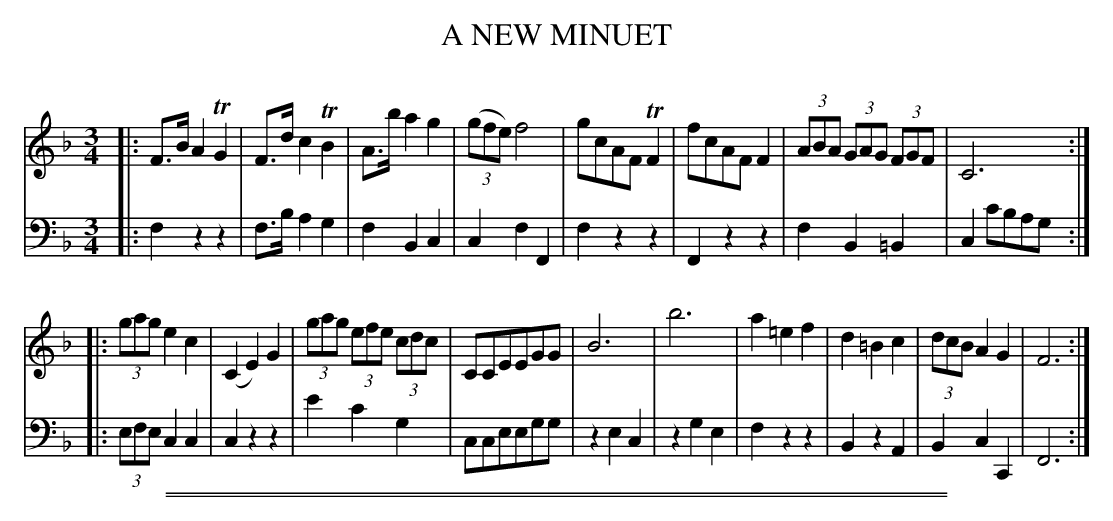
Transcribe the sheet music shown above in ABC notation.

X:1
T: A NEW MINUET
C:
M: 3/4
L: 1/8
K: F
V: 1 staves=2
|:\
F>B A2 TG2 | F>d c2 TB2 | A>b a2 g2 | (3(gfe) f4 |\
gcAF TF2 | fcAF F2 | (3ABA (3GAG (3FGF | C6 :|
|:\
(3gag e2 c2 | (C2 E2) G2 | (3gag (3efe (3cdc | CCEEGG |\
B6 | b6 | a2 =e2 f2 | d2 =B2 c2 | (3dcB A2 G2 | F6 :|
V: 2 clef=bass middle=d
|: f2 z2 z2 | f>b a2 g2 | f2 B2 c2 | c2 f2 F2 | f2 z2 z2 | F2 z2 z2 |
f2 B2 =B2 | c2 c'bag :||: (3efe c2 c2 | c2 z2 z2 | e'2 c'2 g2 |
cceegg | z2 e2 c2 | z2 g2 e2 | f2 z2 z2 | B2 z2 A2 | B2 c2 C2 | F6 :|
